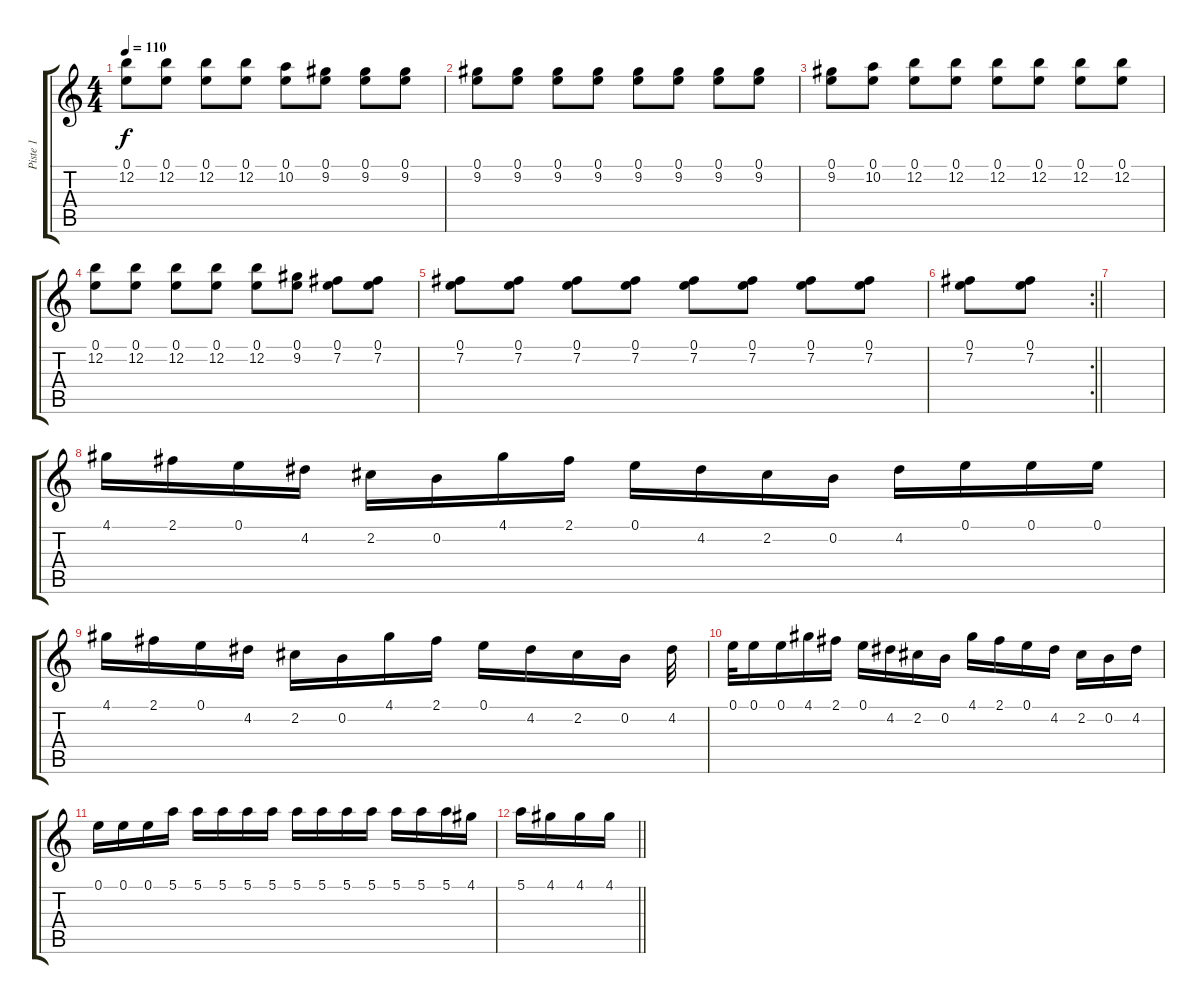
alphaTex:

\track ("Piste 1" "Piste 1") {instrument distortionguitar}
\staff {score tabs}
\tuning (E4 B3 G3 D3 A2 E2) {hide}
\ts (4 4)
\tempo 110
\clef g2
\ks c
(0.1 12.2).8{dy f} (0.1 12.2).8 (0.1 12.2).8 (0.1 12.2).8 (0.1 10.2).8 (0.1 9.2).8 (0.1 9.2).8 (0.1 9.2).8 |
(0.1 9.2).8 (0.1 9.2).8 (0.1 9.2).8 (0.1 9.2).8 (0.1 9.2).8 (0.1 9.2).8 (0.1 9.2).8 (0.1 9.2).8 |
(0.1 9.2).8 (0.1 10.2).8 (0.1 12.2).8 (0.1 12.2).8 (0.1 12.2).8 (0.1 12.2).8 (0.1 12.2).8 (0.1 12.2).8 |
(0.1 12.2).8 (0.1 12.2).8 (0.1 12.2).8 (0.1 12.2).8 (0.1 12.2).8 (0.1 9.2).8 (0.1 7.2).8 (0.1 7.2).8 |
(0.1 7.2).8 (0.1 7.2).8 (0.1 7.2).8 (0.1 7.2).8 (0.1 7.2).8 (0.1 7.2).8 (0.1 7.2).8 (0.1 7.2).8 |
\rc 2
\barLineRight lightlight
(0.1 7.2).8 (0.1 7.2).8 |
|
4.1.16 2.1.16 0.1.16 4.2.16 2.2.16 0.2.16 4.1.16 2.1.16 0.1.16 4.2.16 2.2.16 0.2.16 4.2.16 0.1.16 0.1.16 0.1.16 |
4.1.16 2.1.16 0.1.16 4.2.16 2.2.16 0.2.16 4.1.16 2.1.16 0.1.16 4.2.16 2.2.16 0.2.16 4.2.32 |
0.1.32 0.1.16 0.1.16 4.1.16 2.1.16 0.1.16 4.2.16 2.2.16 0.2.16 4.1.16 2.1.16 0.1.16 4.2.16 2.2.16 0.2.16 4.2.16 |
0.1.16 0.1.16 0.1.16 5.1.16 5.1.16 5.1.16 5.1.16 5.1.16 5.1.16 5.1.16 5.1.16 5.1.16 5.1.16 5.1.16 5.1.16 4.1.16 |
\barLineRight lightlight
5.1.16 4.1.16 4.1.16 4.1.16
